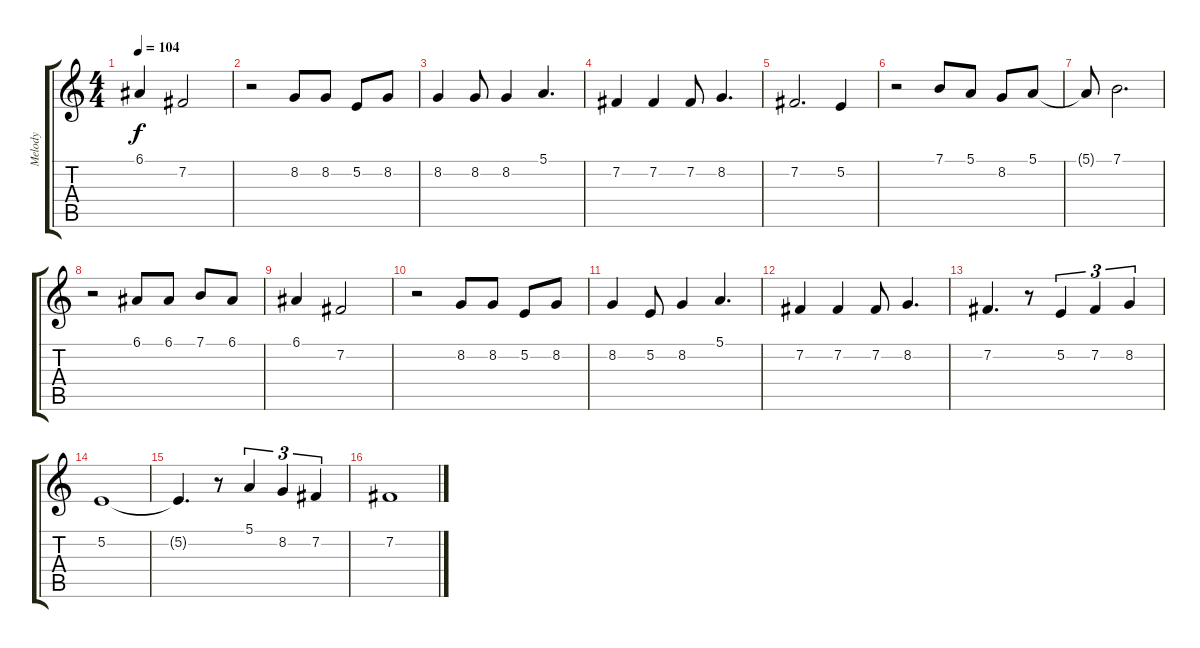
\track ("Melody" "Melody") {instrument altosax}
\staff {score tabs}
\tuning (E4 B3 G3 D3 A2 E2) {hide}
\ts (4 4)
\tempo 104
\clef g2
\ks c
6.1.4{dy f} 7.2.2 |
r.2 8.2.8 8.2.8 5.2.8 8.2.8 |
8.2.4 8.2.8 8.2.4 5.1.4{d} |
7.2.4 7.2.4 7.2.8 8.2.4{d} |
7.2.2{d} 5.2.4 |
r.2 7.1.8 5.1.8 8.2.8 5.1.8 |
5.1{t}.8 7.1.2{d} |
r.2 6.1.8 6.1.8 7.1.8 6.1.8 |
6.1.4 7.2.2 |
r.2 8.2.8 8.2.8 5.2.8 8.2.8 |
8.2.4 5.2.8 8.2.4 5.1.4{d} |
7.2.4 7.2.4 7.2.8 8.2.4{d} |
7.2.4{d} r.8 5.2.4{tu (3 2)} 7.2.4{tu (3 2)} 8.2.4{tu (3 2)} |
5.2.1 |
5.2{t}.4{d} r.8 5.1.4{tu (3 2)} 8.2.4{tu (3 2)} 7.2.4{tu (3 2)} |
7.2.1
